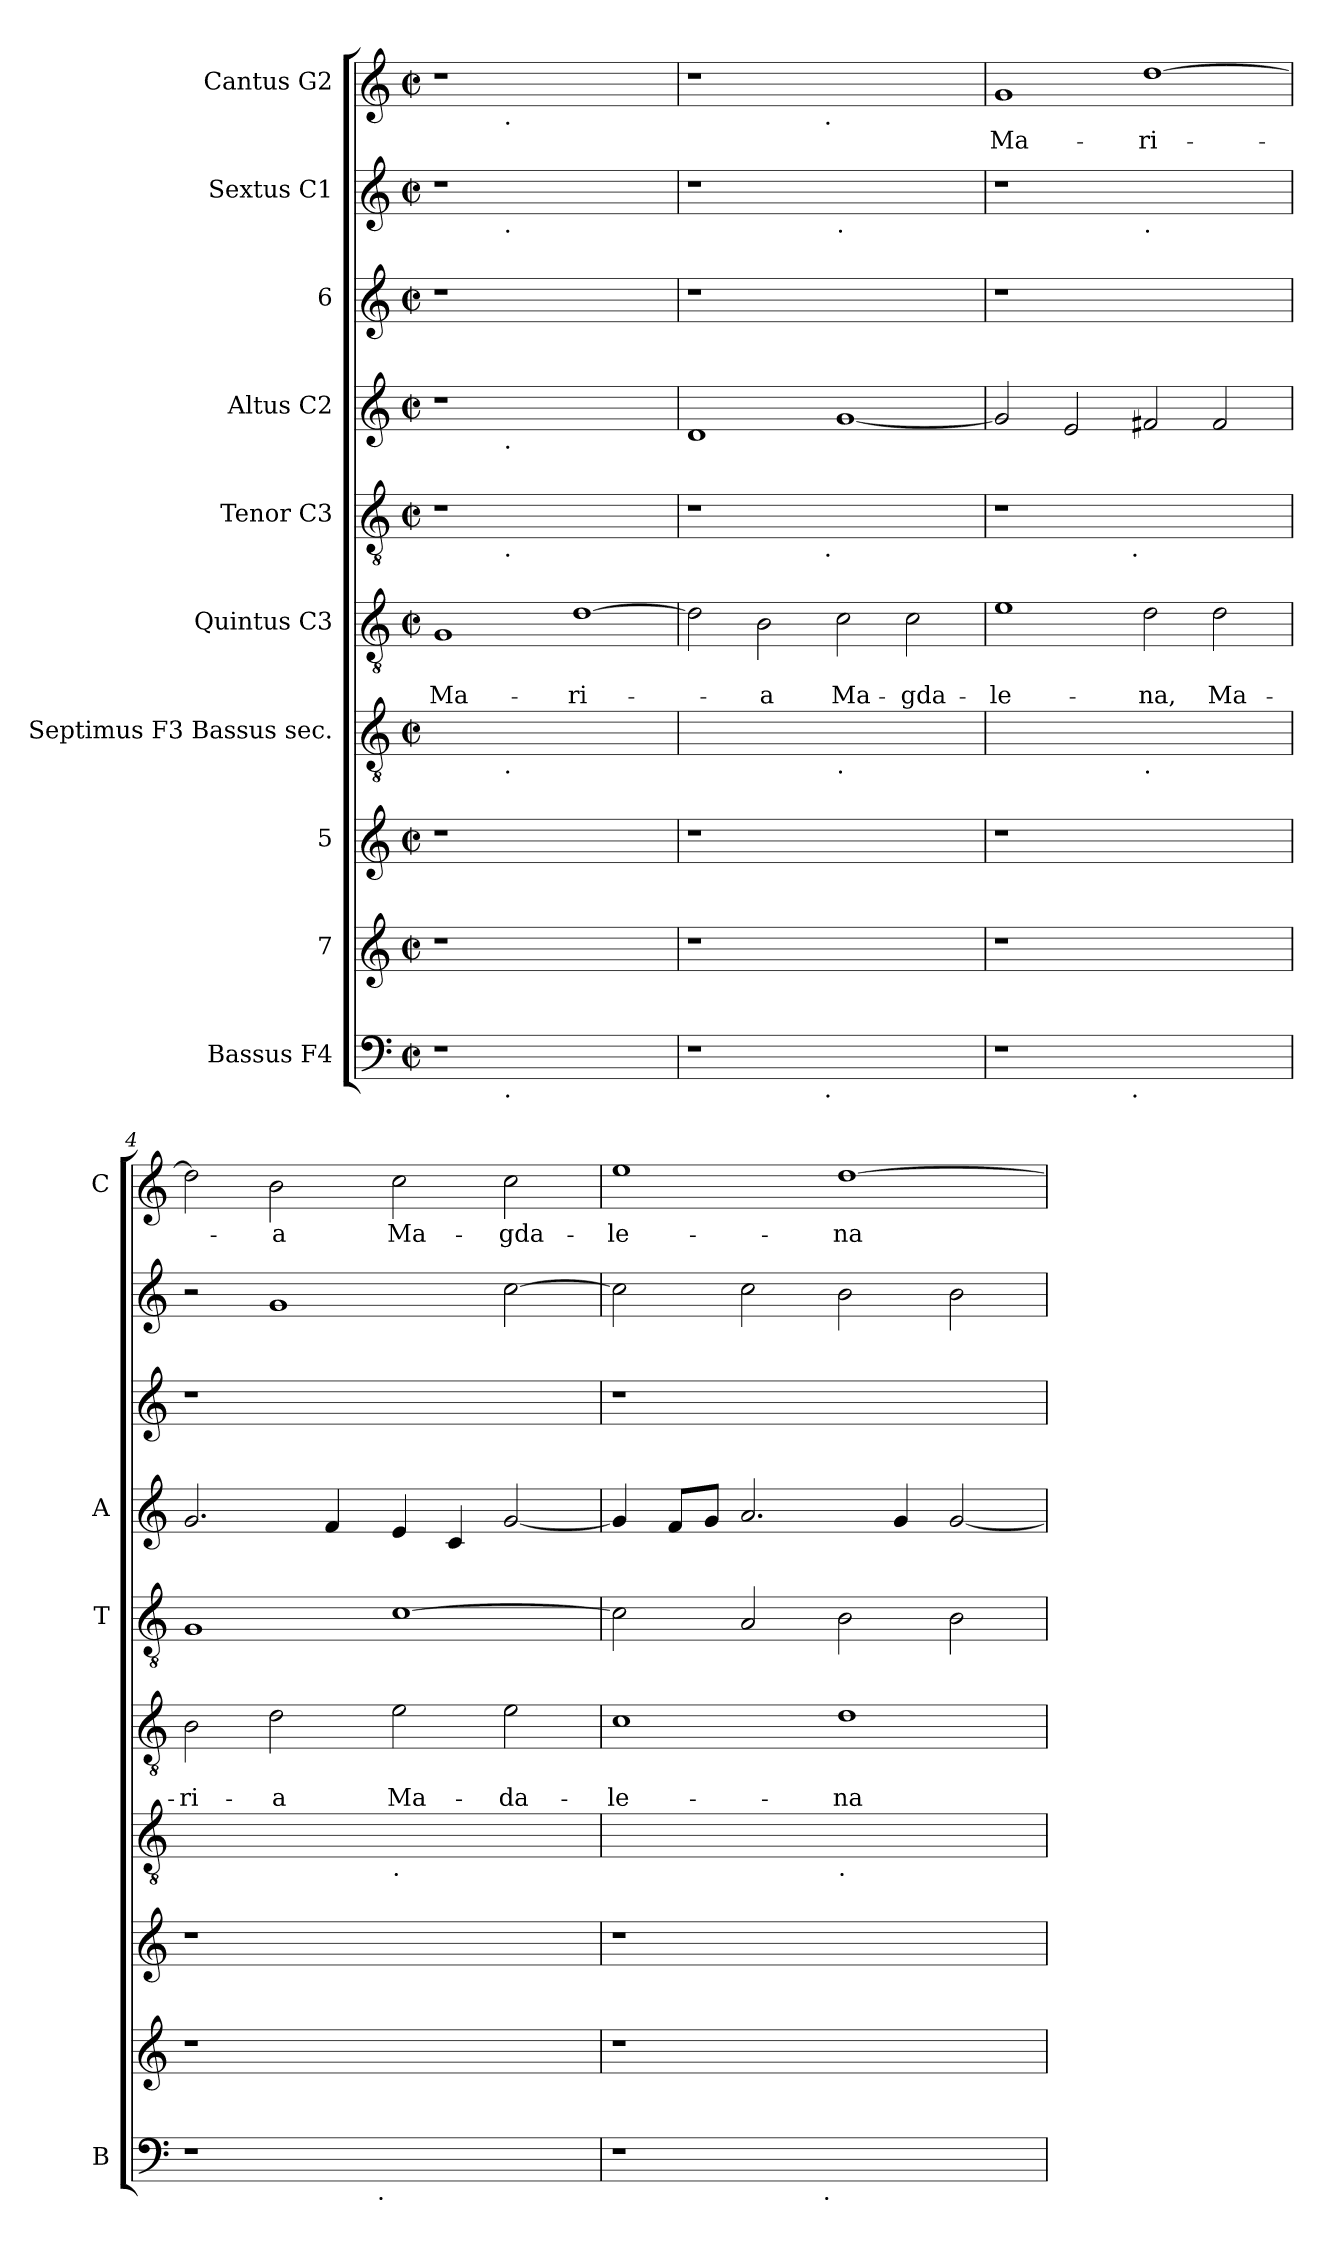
**kern	**kern	**kern	**kern	**kern	**text	**text	**kern	**kern	**kern	**kern	**kern	**text
*part10	*part9	*part8	*part7	*part6	*part6	*part6	*part5	*part4	*part3	*part2	*part1	*part1
*staff10	*staff9	*staff8	*staff7	*staff6	*staff6	*staff6	*staff5	*staff4	*staff3	*staff2	*staff1	*staff1
*I"Bassus F4	*I"7	*I"5	*I"Septimus F3 Bassus sec.	*I"Quintus C3	*	*	*I"Tenor C3	*I"Altus C2	*I"6	*I"Sextus C1	*I"Cantus G2	*
*I'B	*	*	*	*	*	*	*I'T	*I'A	*	*	*I'C	*
*clefF4	*clefG2	*clefG2	*clefGv2	*clefGv2	*	*	*clefGv2	*clefG2	*clefG2	*clefG2	*clefG2	*
*ITrd7c12	*	*	*ITrd7c12	*	*	*	*	*	*	*	*	*
*k[]	*k[]	*k[]	*k[]	*k[]	*	*	*k[]	*k[]	*k[]	*k[]	*k[]	*
*C:	*C:	*C:	*C:	*C:	*	*	*C:	*C:	*C:	*C:	*C:	*
*M2/2	*M2/2	*M2/2	*M2/2	*M2/2	*	*	*M2/2	*M2/2	*M2/2	*M2/2	*M2/2	*
*met(c|)	*met(c|)	*met(c|)	*met(c|)	*met(c|)	*	*	*met(c|)	*met(c|)	*met(c|)	*met(c|)	*met(c|)	*
=1	=1	=1	=1	=1	=1	=1	=1	=1	=1	=1	=1	=1
!	!	!	!	!	!	!LO:LY:b	!	!	!	!	!	!
*^	*	*	*	*	*	*	*^	*^	*	*^	*^	*
1r	2ryy	1r	1r	2ryy	1G	.	Ma-	1r	2ryy	1r	2ryy	1r	1r	2ryy	1r	2ryy	.
!	!	!	!	!	!	!	!	!	!	!	!	!	!	!	!	!LO:TX:b:t=.	!
!	!	!	!	!	!	!	!	!	!	!	!	!	!	!LO:TX:b:t=.	!	!	!
!	!	!	!	!	!	!	!	!	!	!	!LO:TX:b:t=.	!	!	!	!	!	!
!	!	!	!	!	!	!	!	!	!LO:TX:b:t=.	!	!	!	!	!	!	!	!
!	!	!	!	!LO:TX:b:t=.	!	!	!	!	!	!	!	!	!	!	!	!	!
!	!LO:TX:b:t=.	!	!	!	!	!	!	!	!	!	!	!	!	!	!	!	!
.	1.ryy	.	.	1.ryy	.	.	.	.	1.ryy	.	1.ryy	.	.	1.ryy	.	1.ryy	.
!	!	!	!	!	!	!	!LO:LY:b	!	!	!	!	!	!	!	!	!	!
1ryy	.	1ryy	1ryy	.	[>1d	.	-ri-	1ryy	.	1ryy	.	1ryy	1ryy	.	1ryy	.	.
*	*	*	*	*	*	*	*	*	*	*v	*v	*	*v	*v	*	*	*
=2	=2	=2	=2	=2	=2	=2	=2	=2	=2	=2	=2	=2	=2	=2	=2
1r	2ryy	1r	1r	1ryy	2d\]	.	.	1r	2ryy	1d	1r	1r	1r	2ryy	.
!	!	!	!	!	!	!	!LO:LY:b	!	!	!	!	!	!	!	!
.	4...ryy	.	.	.	2B\	.	-a	.	4...ryy	.	.	.	.	4...ryy	.
!	!	!	!	!	!	!	!	!	!	!	!	!	!	!LO:TX:b:t=.	!
!	!	!	!	!	!	!	!	!	!LO:TX:b:t=.	!	!	!	!	!	!
!	!LO:TX:b:t=.	!	!	!	!	!	!	!	!	!	!	!	!	!	!
.	1ryy	.	.	.	.	.	.	.	1ryy	.	.	.	.	1ryy	.
!	!	!	!	!	!	!	!	!	!	!	!	!LO:TX:b:t=.	!	!	!
!	!	!	!	!LO:TX:b:t=.	!	!	!	!	!	!	!	!	!	!	!
!	!	!	!	!	!	!	!LO:LY:b	!	!	!	!	!	!	!	!
1ryy	.	1ryy	1ryy	1ryy	2c\	.	Ma-	1ryy	.	[<1g	1ryy	1ryy	1ryy	.	.
!	!	!	!	!	!	!	!LO:LY:b	!	!	!	!	!	!	!	!
.	.	.	.	.	2c\	.	-gda-	.	.	.	.	.	.	.	.
.	32ryy	.	.	.	.	.	.	.	32ryy	.	.	.	.	32ryy	.
=3	=3	=3	=3	=3	=3	=3	=3	=3	=3	=3	=3	=3	=3	=3	=3
!	!	!	!	!	!	!	!LO:LY:b	!	!	!	!	!	!	!	!LO:LY:b
*	*	*	*	*	*	*	*	*	*	*	*	*	*v	*v	*
1r	2ryy	1r	1r	1ryy	1e	.	-le-	1r	2ryy	2g/]	1r	1r	1g	Ma-
.	4...ryy	.	.	.	.	.	.	.	4...ryy	2e/	.	.	.	.
!	!	!	!	!	!	!	!	!	!LO:TX:b:t=.	!	!	!	!	!
!	!LO:TX:b:t=.	!	!	!	!	!	!	!	!	!	!	!	!	!
.	1ryy	.	.	.	.	.	.	.	1ryy	.	.	.	.	.
!	!	!	!	!	!	!	!	!	!	!	!	!LO:TX:b:t=.	!	!
!	!	!	!	!LO:TX:b:t=.	!	!	!	!	!	!	!	!	!	!
!	!	!	!	!	!	!	!LO:LY:b	!	!	!	!	!	!	!LO:LY:b
1ryy	.	1ryy	1ryy	1ryy	2d\	.	-na,	1ryy	.	2f#X/	1ryy	1ryy	[>1dd	-ri-
!	!	!	!	!	!	!	!LO:LY:b	!	!	!	!	!	!	!
.	.	.	.	.	2d\	.	Ma-	.	.	2f#/	.	.	.	.
.	32ryy	.	.	.	.	.	.	.	32ryy	.	.	.	.	.
=4	=4	=4	=4	=4	=4	=4	=4	=4	=4	=4	=4	=4	=4	=4
!	!	!	!	!	!	!	!LO:LY:b	!	!	!	!	!	!	!
*	*	*	*	*	*	*	*	*v	*v	*	*	*	*	*
1r	2ryy	1r	1r	1ryy	2B\	.	-ri-	1G	2.g/	1r	2r	2dd\]	.
!	!	!	!	!	!	!	!LO:LY:b	!	!	!	!	!	!LO:LY:b
.	4...ryy	.	.	.	2d\	.	-a	.	.	.	1g	2b\	-a
.	.	.	.	.	.	.	.	.	4f/	.	.	.	.
!	!LO:TX:b:t=.	!	!	!	!	!	!	!	!	!	!	!	!
.	1ryy	.	.	.	.	.	.	.	.	.	.	.	.
!	!	!	!	!LO:TX:b:t=.	!	!	!	!	!	!	!	!	!
!	!	!	!	!	!	!	!LO:LY:b	!	!	!	!	!	!LO:LY:b
1ryy	.	1ryy	1ryy	1ryy	2e\	.	Ma-	[>1c	4e/	1ryy	.	2cc\	Ma-
.	.	.	.	.	.	.	.	.	4c/	.	.	.	.
!	!	!	!	!	!	!	!LO:LY:b	!	!	!	!	!	!LO:LY:b
.	.	.	.	.	2e\	.	-da-	.	[<2g/	.	[>2cc\	2cc\	-gda-
.	32ryy	.	.	.	.	.	.	.	.	.	.	.	.
=5	=5	=5	=5	=5	=5	=5	=5	=5	=5	=5	=5	=5	=5
!	!	!	!	!	!	!	!LO:LY:b	!	!	!	!	!	!LO:LY:b
1r	2ryy	1r	1r	1ryy	1c	.	-le-	2c\]	4g/]	1r	2cc\]	1ee	-le-
.	.	.	.	.	.	.	.	.	8f/L	.	.	.	.
.	.	.	.	.	.	.	.	.	8g/J	.	.	.	.
.	4...ryy	.	.	.	.	.	.	2A/	2.a/	.	2cc\	.	.
!	!LO:TX:b:t=.	!	!	!	!	!	!	!	!	!	!	!	!
.	1ryy	.	.	.	.	.	.	.	.	.	.	.	.
!	!	!	!	!LO:TX:b:t=.	!	!	!	!	!	!	!	!	!
!	!	!	!	!	!	!	!LO:LY:b	!	!	!	!	!	!LO:LY:b
1ryy	.	1ryy	1ryy	1ryy	1d	.	-na	2B\	.	1ryy	2b\	[<1dd	-na
.	.	.	.	.	.	.	.	.	4g/	.	.	.	.
.	.	.	.	.	.	.	.	2B\	[<2g/	.	2b\	.	.
.	32ryy	.	.	.	.	.	.	.	.	.	.	.	.
*v	*v	*	*	*	*	*	*	*	*	*	*	*	*
=	=	=	=	=	=	=	=	=	=	=	=	=
*-	*-	*-	*-	*-	*-	*-	*-	*-	*-	*-	*-	*-
